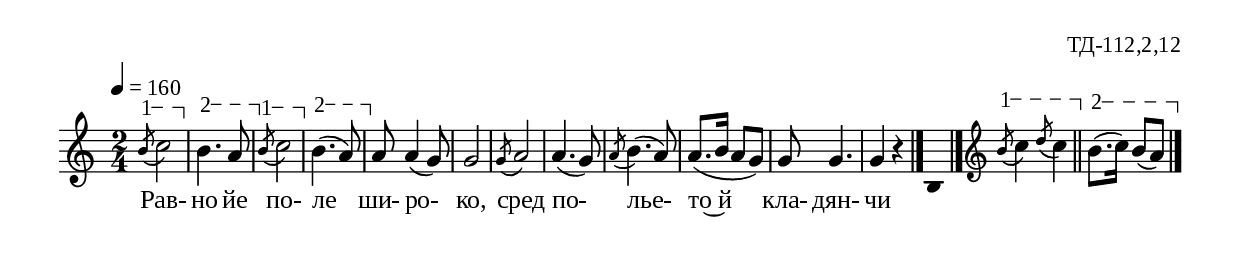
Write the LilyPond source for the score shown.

%{
laz_112_2_12
%}

\include "td-preamble.ly"

\score {
\relative c'' {
 \tempo 4 = 160
 \time 2/4
\varA
\acciaccatura b8\startTextSpan c2\stopTextSpan | 
\varB
b4.\startTextSpan a8\stopTextSpan | 
\varA
\acciaccatura b8\startTextSpan c2\stopTextSpan |
\varB
b4.\startTextSpan( a8\stopTextSpan) | 
a8 a4( g8) |
g2 | \acciaccatura g8 a2 | a4.( g8) | \acciaccatura a8 b4.( a8) | 
a8.([ b16] a8[ g]) | g8 g4. | g4 r 
 \bar "|."
s4 \fixB b, \fixC 
  \bar "|."
\endm  
\varA
\acciaccatura b'8\startTextSpan c4 \acciaccatura d8 c4\stopTextSpan \bar "||"
\varB
b8.\startTextSpan( c16) b8( a\stopTextSpan) 
\bar "|."  
}
\addlyrics { Рав- но йе по- ле ши- ро- ко, сред по- лье- то~й кла- дян- чи }
%
\layout {
  indent = #0
  line-width = 190\mm
  ragged-right=##f
}
%
\midi { 
	\context {
		\Score
		tempoWholesPerMinute = #(ly:make-moment 160 4)
		}
	}
}
%
\header{
  opus = "ТД-112,2,12"
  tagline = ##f
}


